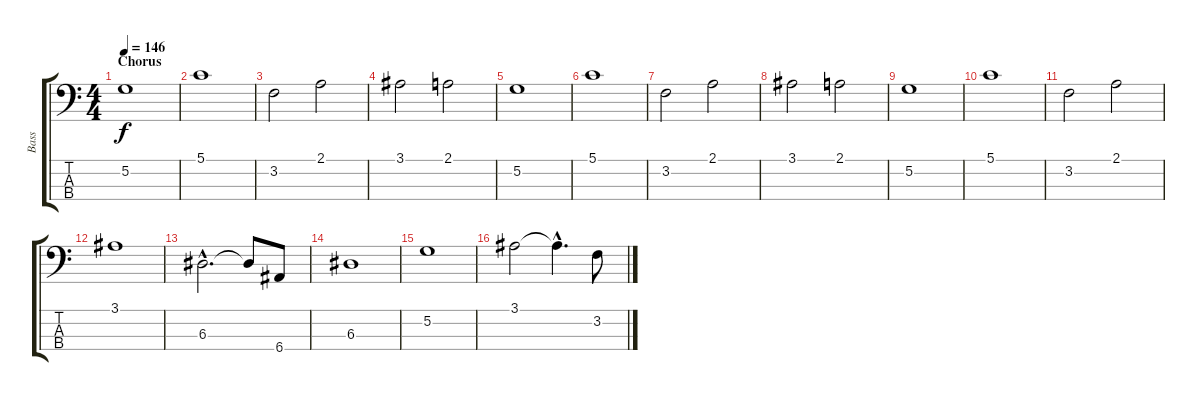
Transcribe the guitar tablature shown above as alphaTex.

\track ("Bass" "Bass") {instrument electricbassfinger}
\staff {score tabs}
\tuning (G2 D2 A1 E1) {hide}
\ts (4 4)
\section ("" "Chorus")
\tempo 146
\clef f4
\ks c
5.2.1{dy f} |
5.1.1 |
3.2.2 2.1.2 |
3.1.2 2.1.2 |
5.2.1 |
5.1.1 |
3.2.2 2.1.2 |
3.1.2 2.1.2 |
5.2.1 |
5.1.1 |
3.2.2 2.1.2 |
3.1.1 |
6.3{hac}.2{d} 6.3{t}.8 6.4.8 |
6.3.1 |
5.2.1 |
3.1.2 3.1{hac t}.4{d} 3.2.8
